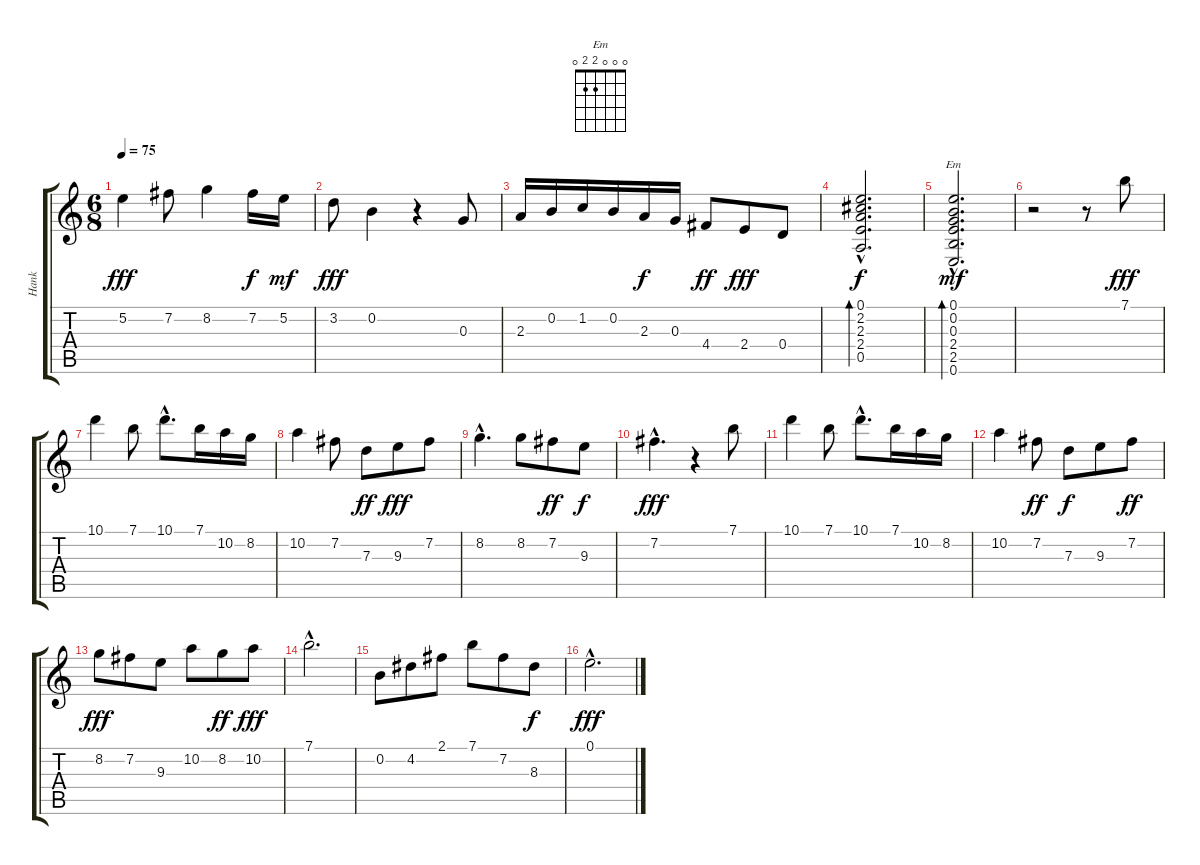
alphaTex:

\track ("Hank" "Hank") {instrument banjo}
\staff {score tabs}
\tuning (E4 B3 G3 D3 A2 E2) {hide}
\displaytranspose 12
\chord ("Em" 0 0 0 2 2 0)
\ts (6 8)
\tempo 75
\clef g2
\ks c
5.2.4{dy fff} 7.2.8 8.2.4 7.2.16{dy f} 5.2.16{dy mf} |
3.2.8{dy fff} 0.2.4 r.4 0.3.8 |
2.3.16 0.2.16 1.2.16 0.2.16 2.3.16{dy f} 0.3.16 4.4.8{dy ff} 2.4.8{dy fff} 0.4.8 |
(0.1{hac} 2.2{hac} 2.3{hac} 2.4{hac} 0.5{hac}).2{d bd 240 dy f} |
(0.1{hac} 0.2{hac} 0.3{hac} 2.4{hac} 2.5{hac} 0.6{hac}).2{d bd 240 ch "Em" dy mf} |
r.2 r.8 7.1.8{dy fff} |
10.1.4 7.1.8 10.1{hac}.8{d} 7.1.16 10.2.16 8.2.16 |
10.2.4 7.2.8 7.3.8{dy ff} 9.3.8{dy fff} 7.2.8 |
8.2{hac}.4{d} 8.2.8 7.2.8{dy ff} 9.3.8{dy f} |
7.2{hac}.4{d dy fff} r.4 7.1.8 |
10.1.4 7.1.8 10.1{hac}.8{d} 7.1.16 10.2.16 8.2.16 |
10.2.4 7.2.8{dy ff} 7.3.8{dy f} 9.3.8 7.2.8{dy ff} |
8.2.8{dy fff} 7.2.8 9.3.8 10.2.8 8.2.8{dy ff} 10.2.8{dy fff} |
7.1{hac}.2{d} |
0.2.8 4.2.8 2.1.8 7.1.8 7.2.8 8.3.8{dy f} |
0.1{hac}.2{d dy fff}
